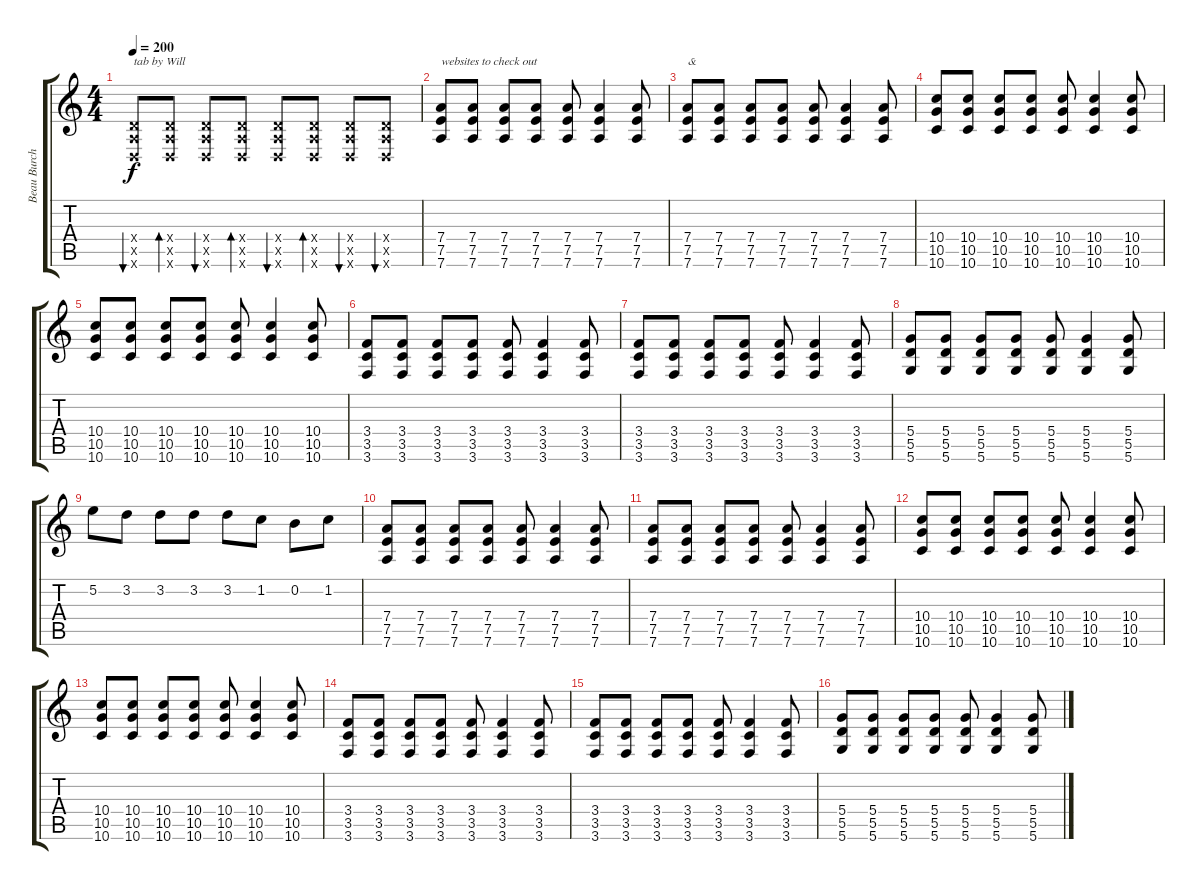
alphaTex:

\track ("Beau Burchell" "Beau Burch") {instrument overdrivenguitar}
\staff {score tabs}
\tuning (E4 B3 G3 D3 A2 D2) {hide}
\ts (4 4)
\tempo 200
\clef g2
\ks c
(0.4{x} 0.5{x} 0.6{x}).8{bu 60 txt "tab by Will" dy f instrument overdrivenguitar} (0.4{x} 0.5{x} 0.6{x}).8{bd 60} (0.4{x} 0.5{x} 0.6{x}).8{bu 60} (0.4{x} 0.5{x} 0.6{x}).8{bd 60} (0.4{x} 0.5{x} 0.6{x}).8{bu 60} (0.4{x} 0.5{x} 0.6{x}).8{bd 60} (0.4{x} 0.5{x} 0.6{x}).8{bu 60} (0.4{x} 0.5{x} 0.6{x}).8{bu 60} |
(7.4 7.5 7.6).8{txt "websites to check out"} (7.4 7.5 7.6).8 (7.4 7.5 7.6).8 (7.4 7.5 7.6).8 (7.4 7.5 7.6).8 (7.4 7.5 7.6).4 (7.4 7.5 7.6).8 |
(7.4 7.5 7.6).8{txt "&"} (7.4 7.5 7.6).8 (7.4 7.5 7.6).8 (7.4 7.5 7.6).8 (7.4 7.5 7.6).8 (7.4 7.5 7.6).4 (7.4 7.5 7.6).8 |
(10.4 10.5 10.6).8 (10.4 10.5 10.6).8 (10.4 10.5 10.6).8 (10.4 10.5 10.6).8 (10.4 10.5 10.6).8 (10.4 10.5 10.6).4 (10.4 10.5 10.6).8 |
(10.4 10.5 10.6).8 (10.4 10.5 10.6).8 (10.4 10.5 10.6).8 (10.4 10.5 10.6).8 (10.4 10.5 10.6).8 (10.4 10.5 10.6).4 (10.4 10.5 10.6).8 |
(3.4 3.5 3.6).8 (3.4 3.5 3.6).8 (3.4 3.5 3.6).8 (3.4 3.5 3.6).8 (3.4 3.5 3.6).8 (3.4 3.5 3.6).4 (3.4 3.5 3.6).8 |
(3.4 3.5 3.6).8 (3.4 3.5 3.6).8 (3.4 3.5 3.6).8 (3.4 3.5 3.6).8 (3.4 3.5 3.6).8 (3.4 3.5 3.6).4 (3.4 3.5 3.6).8 |
(5.4 5.5 5.6).8 (5.4 5.5 5.6).8 (5.4 5.5 5.6).8 (5.4 5.5 5.6).8 (5.4 5.5 5.6).8 (5.4 5.5 5.6).4 (5.4 5.5 5.6).8 |
5.2.8 3.2.8 3.2.8 3.2.8 3.2.8 1.2.8 0.2.8 1.2.8 |
(7.4 7.5 7.6).8 (7.4 7.5 7.6).8 (7.4 7.5 7.6).8 (7.4 7.5 7.6).8 (7.4 7.5 7.6).8 (7.4 7.5 7.6).4 (7.4 7.5 7.6).8 |
(7.4 7.5 7.6).8 (7.4 7.5 7.6).8 (7.4 7.5 7.6).8 (7.4 7.5 7.6).8 (7.4 7.5 7.6).8 (7.4 7.5 7.6).4 (7.4 7.5 7.6).8 |
(10.4 10.5 10.6).8 (10.4 10.5 10.6).8 (10.4 10.5 10.6).8 (10.4 10.5 10.6).8 (10.4 10.5 10.6).8 (10.4 10.5 10.6).4 (10.4 10.5 10.6).8 |
(10.4 10.5 10.6).8 (10.4 10.5 10.6).8 (10.4 10.5 10.6).8 (10.4 10.5 10.6).8 (10.4 10.5 10.6).8 (10.4 10.5 10.6).4 (10.4 10.5 10.6).8 |
(3.4 3.5 3.6).8 (3.4 3.5 3.6).8 (3.4 3.5 3.6).8 (3.4 3.5 3.6).8 (3.4 3.5 3.6).8 (3.4 3.5 3.6).4 (3.4 3.5 3.6).8 |
(3.4 3.5 3.6).8 (3.4 3.5 3.6).8 (3.4 3.5 3.6).8 (3.4 3.5 3.6).8 (3.4 3.5 3.6).8 (3.4 3.5 3.6).4 (3.4 3.5 3.6).8 |
(5.4 5.5 5.6).8 (5.4 5.5 5.6).8 (5.4 5.5 5.6).8 (5.4 5.5 5.6).8 (5.4 5.5 5.6).8 (5.4 5.5 5.6).4 (5.4 5.5 5.6).8
